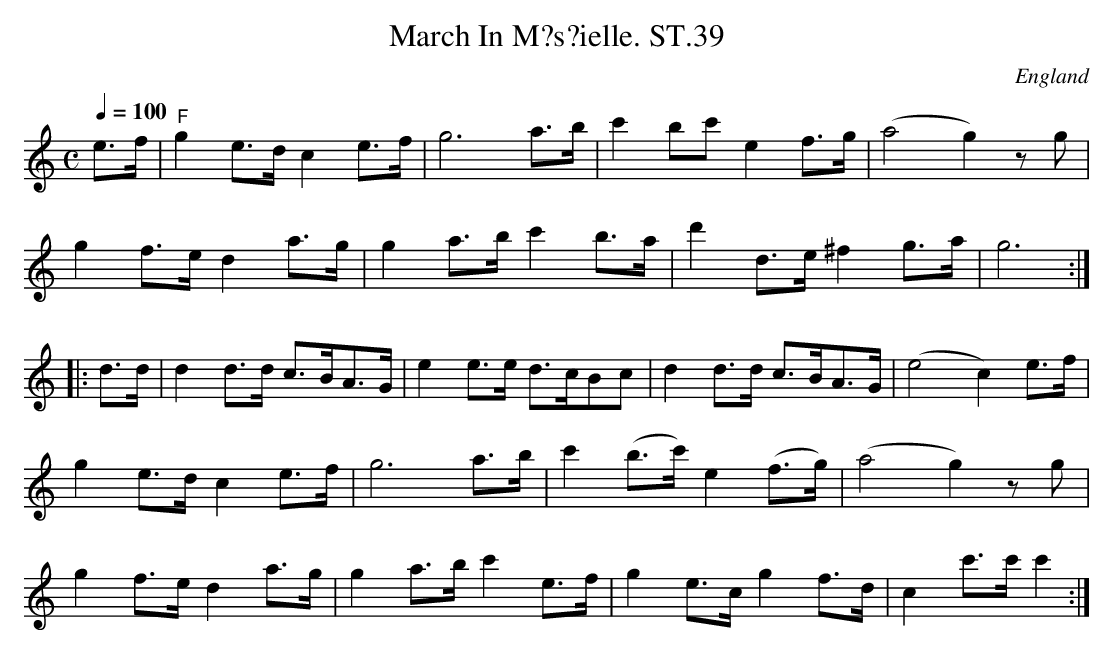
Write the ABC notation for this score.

X:1
T:March In M?s?ielle. ST.39
L:1/8
M:C
O:England
Q:1/4=100
K:C
e>f|"^F"g2e>d c2e>f|g6a>b|c'2bc'e2f>g|(a4g2)zg|!
g2f>ed2a>g|g2a>bc'2b>a|d'2d>e^f2g>a|g6:|!
|:d>d|d2d>d c>BA>G|e2 e>e d>cBc|d2 d>d c>BA>G|(e4c2)e>f|!
g2e>dc2e>f|g6a>b|c'2(b>c')e2(f>g)|(a4g2)zg|!
g2f>ed2a>g|g2a>bc'2e>f|g2e>cg2f>d|c2c'>c'c'2:|
